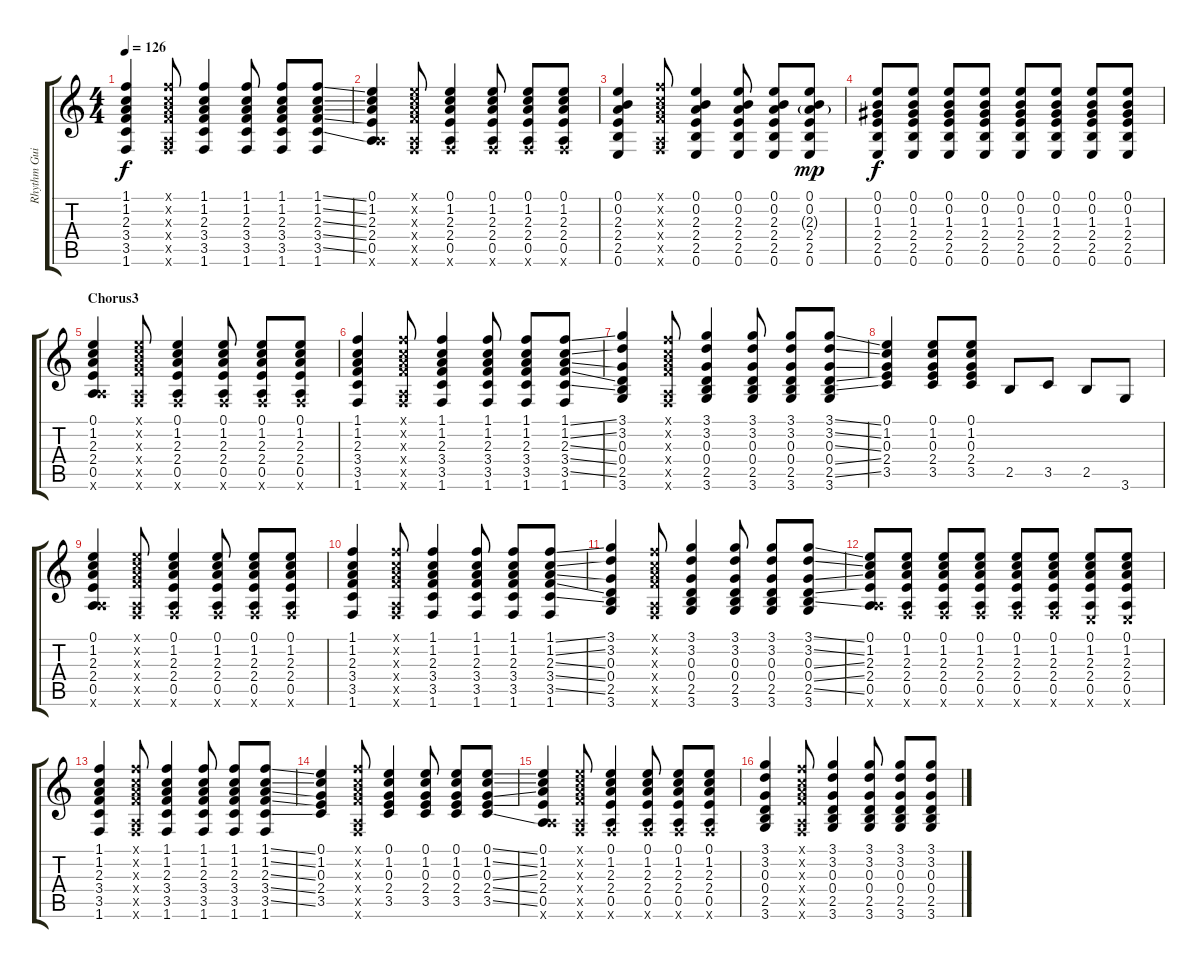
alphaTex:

\track ("Rhythm Guitar" "Rhythm Gui") {instrument acousticguitarsteel}
\staff {score tabs}
\tuning (E4 B3 G3 D3 A2 E2) {hide}
\ts (4 4)
\tempo 126
\clef g2
\ks c
(1.1 1.2 2.3 3.4 3.5 1.6).4{dy f} (1.1{x} 1.2{x} 2.3{x} 3.4{x} 0.5{x} 1.6{x}).8 (1.1 1.2 2.3 3.4 3.5 1.6).4 (1.1 1.2 2.3 3.4 3.5 1.6).8 (1.1 1.2 2.3 3.4 3.5 1.6).8 (1.1{ss} 1.2{ss} 2.3{ss} 3.4{ss} 3.5{ss} 1.6).8 |
(0.1 1.2 2.3 2.4 0.5 5.6{x}).4 (0.1{x} 1.2{x} 2.3{x} 3.4{x} 0.5{x} 1.6{x}).8 (0.1 1.2 2.3 2.4 0.5 1.6{x}).4 (0.1 1.2 2.3 2.4 0.5 1.6{x}).8 (0.1 1.2 2.3 2.4 0.5 1.6{x}).8 (0.1 1.2 2.3 2.4 0.5 1.6{x}).8 |
(0.1 0.2 2.3 2.4 2.5 0.6).4 (1.1{x} 1.2{x} 2.3{x} 3.4{x} 0.5{x} 1.6{x}).8 (0.1 0.2 2.3 2.4 2.5 0.6).4 (0.1 0.2 2.3 2.4 2.5 0.6).8 (0.1 0.2 2.3 2.4 2.5 0.6).8 (0.1 0.2 2.3{g} 2.4 2.5 0.6).8{dy mp} |
(0.1 0.2 1.3 2.4 2.5 0.6).8{dy f} (0.1 0.2 1.3 2.4 2.5 0.6).8 (0.1 0.2 1.3 2.4 2.5 0.6).8 (0.1 0.2 1.3 2.4 2.5 0.6).8 (0.1 0.2 1.3 2.4 2.5 0.6).8 (0.1 0.2 1.3 2.4 2.5 0.6).8 (0.1 0.2 1.3 2.4 2.5 0.6).8 (0.1 0.2 1.3 2.4 2.5 0.6).8 |
\section ("" "Chorus3")
(0.1 1.2 2.3 2.4 0.5 5.6{x}).4 (0.1{x} 1.2{x} 2.3{x} 3.4{x} 0.5{x} 1.6{x}).8 (0.1 1.2 2.3 2.4 0.5 1.6{x}).4 (0.1 1.2 2.3 2.4 0.5 1.6{x}).8 (0.1 1.2 2.3 2.4 0.5 1.6{x}).8 (0.1 1.2 2.3 2.4 0.5 1.6{x}).8 |
(1.1 1.2 2.3 3.4 3.5 1.6).4 (1.1{x} 1.2{x} 2.3{x} 3.4{x} 0.5{x} 1.6{x}).8 (1.1 1.2 2.3 3.4 3.5 1.6).4 (1.1 1.2 2.3 3.4 3.5 1.6).8 (1.1 1.2 2.3 3.4 3.5 1.6).8 (1.1{ss} 1.2{ss} 2.3{ss} 3.4{ss} 3.5{ss} 1.6).8 |
(3.1 3.2 0.3 0.4 2.5 3.6).4 (1.1{x} 1.2{x} 2.3{x} 3.4{x} 0.5{x} 1.6{x}).8 (3.1 3.2 0.3 0.4 2.5 3.6).4 (3.1 3.2 0.3 0.4 2.5 3.6).8 (3.1 3.2 0.3 0.4 2.5 3.6).8 (3.1{ss} 3.2{ss} 0.3{ss} 0.4{ss} 2.5{ss} 3.6).8 |
(0.1 1.2 0.3 2.4 3.5).4 (0.1 1.2 0.3 2.4 3.5).8 (0.1 1.2 0.3 2.4 3.5).8 2.5.8 3.5.8 2.5.8 3.6.8 |
(0.1 1.2 2.3 2.4 0.5 5.6{x}).4 (0.1{x} 1.2{x} 2.3{x} 3.4{x} 0.5{x} 1.6{x}).8 (0.1 1.2 2.3 2.4 0.5 1.6{x}).4 (0.1 1.2 2.3 2.4 0.5 1.6{x}).8 (0.1 1.2 2.3 2.4 0.5 1.6{x}).8 (0.1 1.2 2.3 2.4 0.5 1.6{x}).8 |
(1.1 1.2 2.3 3.4 3.5 1.6).4 (1.1{x} 1.2{x} 2.3{x} 3.4{x} 0.5{x} 1.6{x}).8 (1.1 1.2 2.3 3.4 3.5 1.6).4 (1.1 1.2 2.3 3.4 3.5 1.6).8 (1.1 1.2 2.3 3.4 3.5 1.6).8 (1.1{ss} 1.2{ss} 2.3{ss} 3.4{ss} 3.5{ss} 1.6).8 |
(3.1 3.2 0.3 0.4 2.5 3.6).4 (1.1{x} 1.2{x} 2.3{x} 3.4{x} 0.5{x} 1.6{x}).8 (3.1 3.2 0.3 0.4 2.5 3.6).4 (3.1 3.2 0.3 0.4 2.5 3.6).8 (3.1 3.2 0.3 0.4 2.5 3.6).8 (3.1{ss} 3.2{ss} 0.3{ss} 0.4{ss} 2.5{ss} 3.6).8 |
(0.1 1.2 2.3 2.4 0.5 5.6{x}).8 (0.1 1.2 2.3 2.4 0.5 1.6{x}).8 (0.1 1.2 2.3 2.4 0.5 1.6{x}).8 (0.1 1.2 2.3 2.4 0.5 1.6{x}).8 (0.1 1.2 2.3 2.4 0.5 1.6{x}).8 (0.1 1.2 2.3 2.4 0.5 1.6{x}).8 (0.1 1.2 2.3 2.4 0.5 0.6{x}).8 (0.1 1.2 2.3 2.4 0.5 0.6{x}).8 |
(1.1 1.2 2.3 3.4 3.5 1.6).4 (1.1{x} 1.2{x} 2.3{x} 3.4{x} 0.5{x} 1.6{x}).8 (1.1 1.2 2.3 3.4 3.5 1.6).4 (1.1 1.2 2.3 3.4 3.5 1.6).8 (1.1 1.2 2.3 3.4 3.5 1.6).8 (1.1{ss} 1.2{ss} 2.3{ss} 3.4{ss} 3.5{ss} 1.6).8 |
(0.1 1.2 0.3 2.4 3.5).4 (1.1{x} 1.2{x} 2.3{x} 3.4{x} 0.5{x} 1.6{x}).8 (0.1 1.2 0.3 2.4 3.5).4 (0.1 1.2 0.3 2.4 3.5).8 (0.1 1.2 0.3 2.4 3.5).8 (0.1{ss} 1.2{ss} 0.3{ss} 2.4{ss} 3.5{ss}).8 |
(0.1 1.2 2.3 2.4 0.5 5.6{x}).4 (0.1{x} 1.2{x} 2.3{x} 3.4{x} 0.5{x} 1.6{x}).8 (0.1 1.2 2.3 2.4 0.5 1.6{x}).4 (0.1 1.2 2.3 2.4 0.5 1.6{x}).8 (0.1 1.2 2.3 2.4 0.5 1.6{x}).8 (0.1 1.2 2.3 2.4 0.5 1.6{x}).8 |
(3.1 3.2 0.3 0.4 2.5 3.6).4 (1.1{x} 1.2{x} 2.3{x} 3.4{x} 0.5{x} 1.6{x}).8 (3.1 3.2 0.3 0.4 2.5 3.6).4 (3.1 3.2 0.3 0.4 2.5 3.6).8 (3.1 3.2 0.3 0.4 2.5 3.6).8 (3.1{ss} 3.2{ss} 0.3{ss} 0.4{ss} 2.5{ss} 3.6).8
